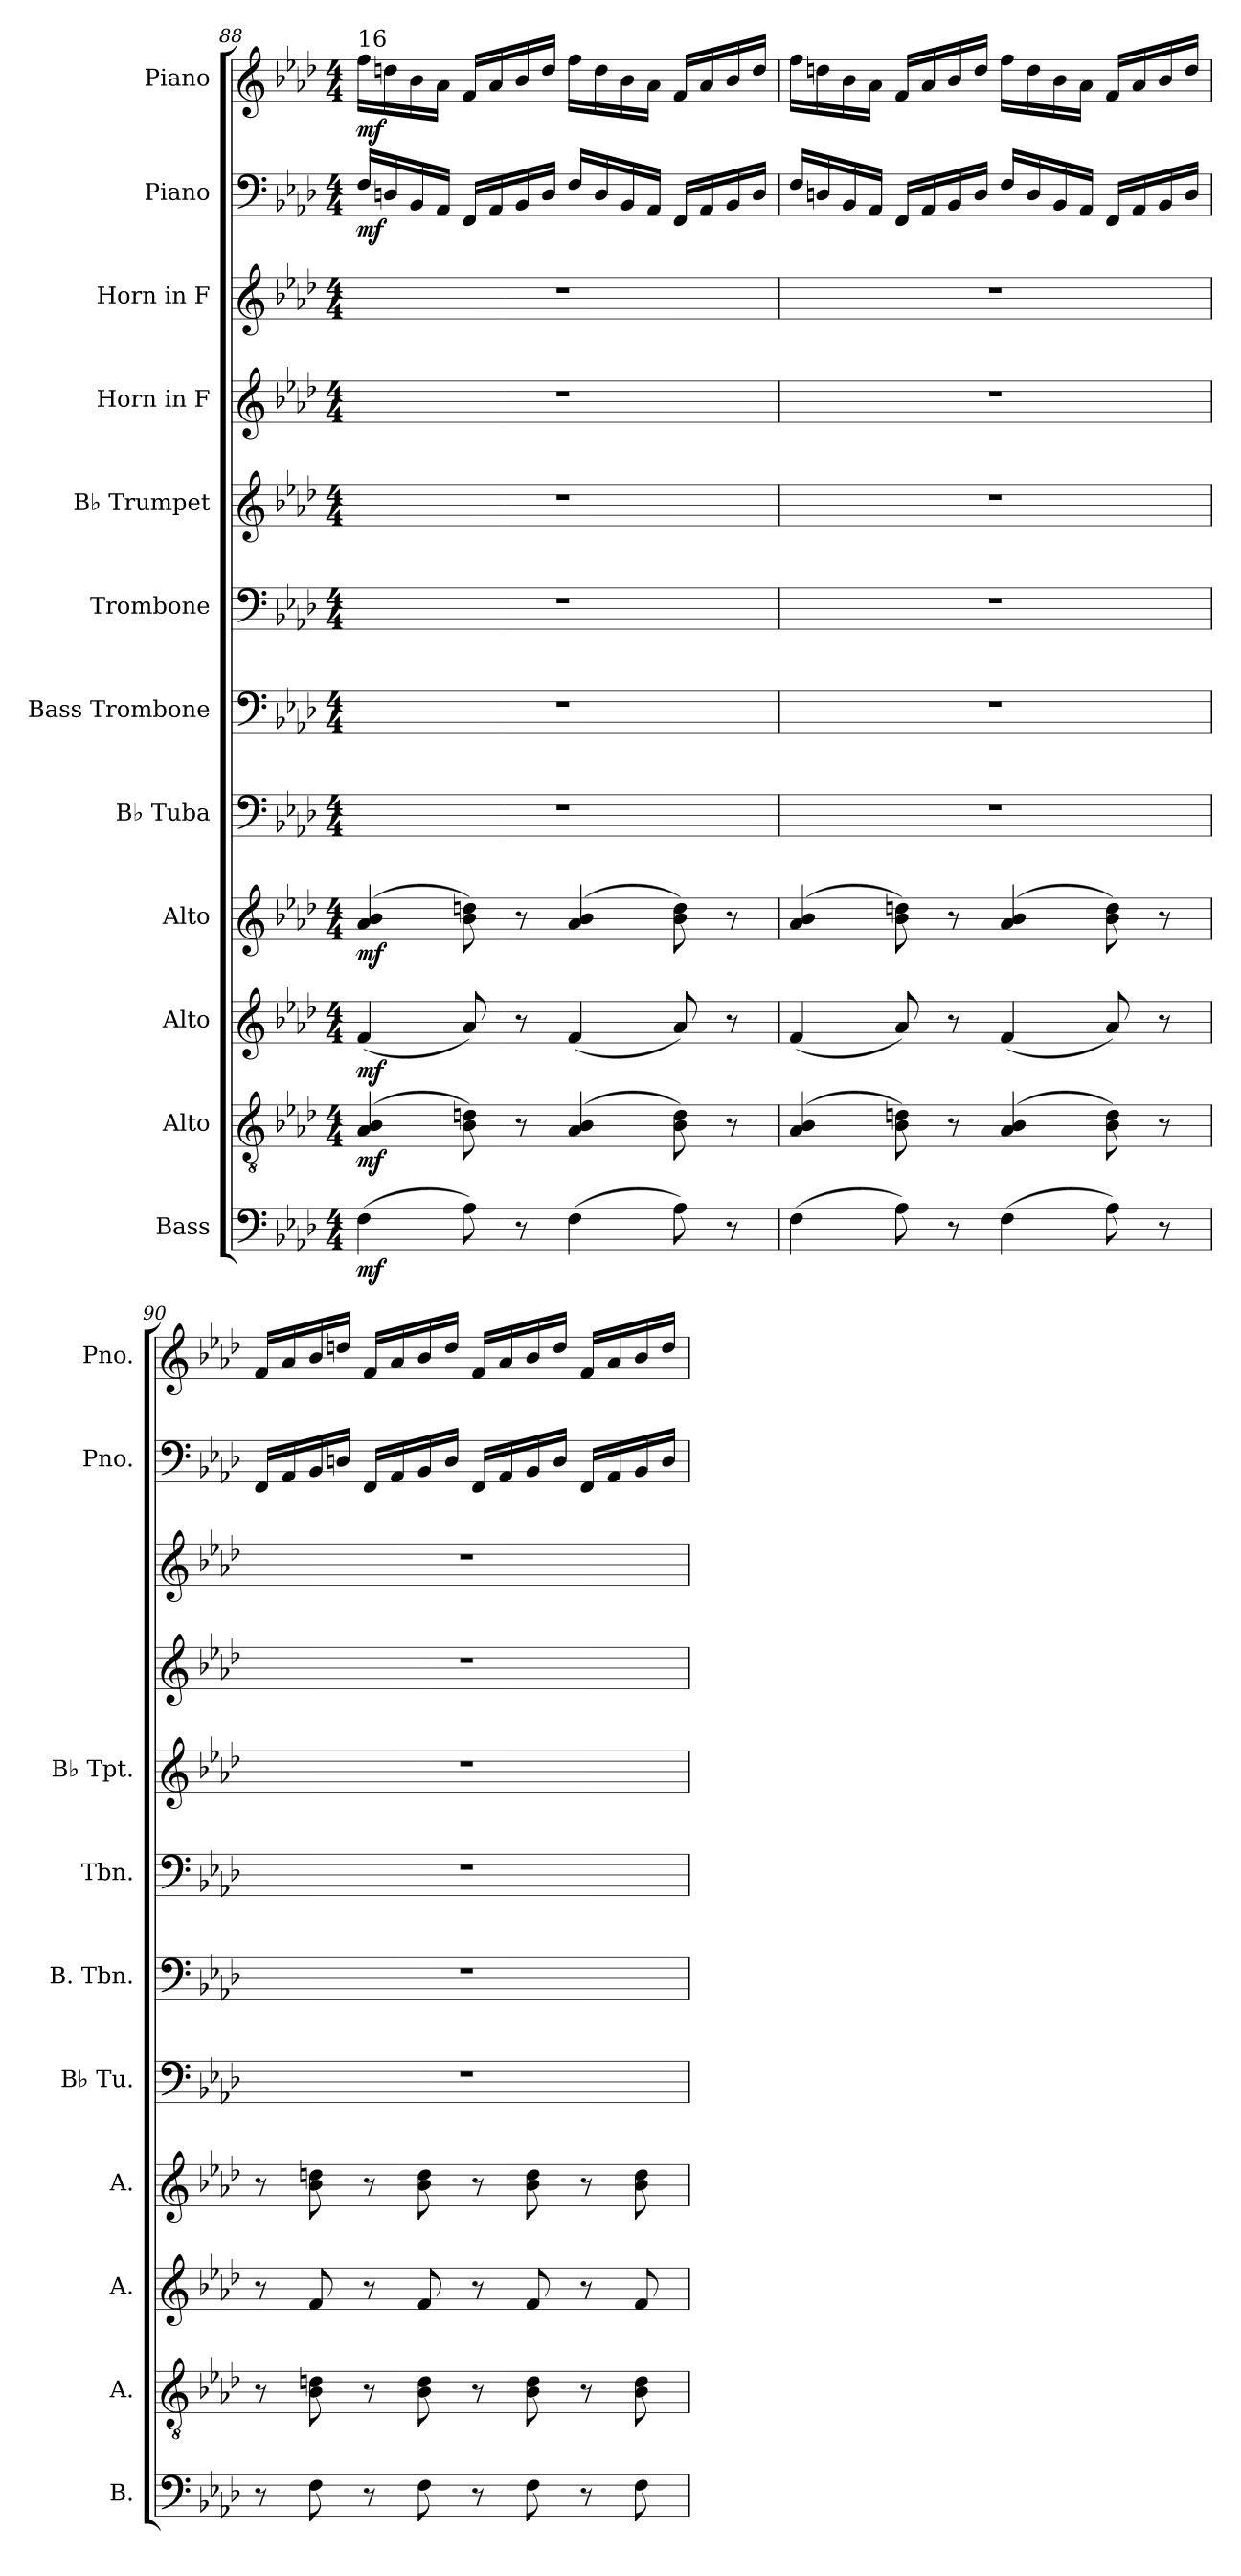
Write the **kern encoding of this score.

**kern	**dynam	**kern	**dynam	**kern	**dynam	**kern	**dynam	**kern	**kern	**kern	**kern	**kern	**kern	**kern	**dynam	**kern	**dynam
*part12	*part12	*part11	*part11	*part10	*part10	*part9	*part9	*part8	*part7	*part6	*part5	*part4	*part3	*part2	*part2	*part1	*part1
*staff12	*staff12	*staff11	*staff11	*staff10	*staff10	*staff9	*staff9	*staff8	*staff7	*staff6	*staff5	*staff4	*staff3	*staff2	*staff2	*staff1	*staff1
*I"Bass	*	*I"Alto	*	*I"Alto	*	*I"Alto	*	*I"B♭ Tuba	*I"Bass Trombone	*I"Trombone	*I"B♭ Trumpet	*I"Horn in F	*I"Horn in F	*I"Piano	*	*I"Piano	*
*I'B.	*	*I'A.	*	*I'A.	*	*I'A.	*	*I'B♭ Tu.	*I'B. Tbn.	*I'Tbn.	*I'B♭ Tpt.	*	*	*I'Pno.	*	*I'Pno.	*
*clefF4	*	*clefGv2	*	*clefG2	*	*clefG2	*	*clefF4	*clefF4	*clefF4	*clefG2	*clefG2	*clefG2	*clefF4	*	*clefG2	*
*	*	*	*	*	*	*	*	*	*	*	*ITrd1c2	*ITrd4c7	*ITrd4c7	*	*	*	*
*k[b-e-a-d-]	*	*k[b-e-a-d-]	*	*k[b-e-a-d-]	*	*k[b-e-a-d-]	*	*k[b-e-a-d-]	*k[b-e-a-d-]	*k[b-e-a-d-]	*k[b-e-a-d-g-c-]	*k[b-e-a-d-g-]	*k[b-e-a-d-g-]	*k[b-e-a-d-]	*	*k[b-e-a-d-]	*
*M4/4	*	*M4/4	*	*M4/4	*	*M4/4	*	*M4/4	*M4/4	*M4/4	*M4/4	*M4/4	*M4/4	*M4/4	*	*M4/4	*
=88	=88	=88	=88	=88	=88	=88	=88	=88	=88	=88	=88	=88	=88	=88	=88	=88	=88
!	!	!	!	!	!	!	!	!	!	!	!	!	!	!	!	!LO:TX:a:t=16	!
!	!LO:DY:b	!	!LO:DY:b	!	!LO:DY:b	!	!LO:DY:b	!	!	!	!	!	!	!	!LO:DY:b	!	!LO:DY:b
(4F\	mf	(4A-/ 4B-/	mf	(4f/	mf	(4a-/ 4b-/	mf	1r	1r	1r	1r	1r	1r	16F/LL	mf	16ff\LL	mf
.	.	.	.	.	.	.	.	.	.	.	.	.	.	16Dn/	.	16ddn\	.
.	.	.	.	.	.	.	.	.	.	.	.	.	.	16BB-/	.	16b-\	.
.	.	.	.	.	.	.	.	.	.	.	.	.	.	16AA-/JJ	.	16a-\JJ	.
8A-\)	.	8B-\ 8dn\)	.	8a-/)	.	8b-\ 8ddn\)	.	.	.	.	.	.	.	16FF/LL	.	16f/LL	.
.	.	.	.	.	.	.	.	.	.	.	.	.	.	16AA-/	.	16a-/	.
8r	.	8r	.	8r	.	8r	.	.	.	.	.	.	.	16BB-/	.	16b-/	.
.	.	.	.	.	.	.	.	.	.	.	.	.	.	16D/JJ	.	16dd/JJ	.
(4F\	.	(4A-/ 4B-/	.	(4f/	.	(4a-/ 4b-/	.	.	.	.	.	.	.	16F/LL	.	16ff\LL	.
.	.	.	.	.	.	.	.	.	.	.	.	.	.	16D/	.	16dd\	.
.	.	.	.	.	.	.	.	.	.	.	.	.	.	16BB-/	.	16b-\	.
.	.	.	.	.	.	.	.	.	.	.	.	.	.	16AA-/JJ	.	16a-\JJ	.
8A-\)	.	8B-\ 8d\)	.	8a-/)	.	8b-\ 8dd\)	.	.	.	.	.	.	.	16FF/LL	.	16f/LL	.
.	.	.	.	.	.	.	.	.	.	.	.	.	.	16AA-/	.	16a-/	.
8r	.	8r	.	8r	.	8r	.	.	.	.	.	.	.	16BB-/	.	16b-/	.
.	.	.	.	.	.	.	.	.	.	.	.	.	.	16D/JJ	.	16dd/JJ	.
!!LO:PB:g=z
=89	=89	=89	=89	=89	=89	=89	=89	=89	=89	=89	=89	=89	=89	=89	=89	=89	=89
(4F\	.	(4A-/ 4B-/	.	(4f/	.	(4a-/ 4b-/	.	1r	1r	1r	1r	1r	1r	16F/LL	.	16ff\LL	.
.	.	.	.	.	.	.	.	.	.	.	.	.	.	16Dn/	.	16ddn\	.
.	.	.	.	.	.	.	.	.	.	.	.	.	.	16BB-/	.	16b-\	.
.	.	.	.	.	.	.	.	.	.	.	.	.	.	16AA-/JJ	.	16a-\JJ	.
8A-\)	.	8B-\ 8dn\)	.	8a-/)	.	8b-\ 8ddn\)	.	.	.	.	.	.	.	16FF/LL	.	16f/LL	.
.	.	.	.	.	.	.	.	.	.	.	.	.	.	16AA-/	.	16a-/	.
8r	.	8r	.	8r	.	8r	.	.	.	.	.	.	.	16BB-/	.	16b-/	.
.	.	.	.	.	.	.	.	.	.	.	.	.	.	16D/JJ	.	16dd/JJ	.
(4F\	.	(4A-/ 4B-/	.	(4f/	.	(4a-/ 4b-/	.	.	.	.	.	.	.	16F/LL	.	16ff\LL	.
.	.	.	.	.	.	.	.	.	.	.	.	.	.	16D/	.	16dd\	.
.	.	.	.	.	.	.	.	.	.	.	.	.	.	16BB-/	.	16b-\	.
.	.	.	.	.	.	.	.	.	.	.	.	.	.	16AA-/JJ	.	16a-\JJ	.
8A-\)	.	8B-\ 8d\)	.	8a-/)	.	8b-\ 8dd\)	.	.	.	.	.	.	.	16FF/LL	.	16f/LL	.
.	.	.	.	.	.	.	.	.	.	.	.	.	.	16AA-/	.	16a-/	.
8r	.	8r	.	8r	.	8r	.	.	.	.	.	.	.	16BB-/	.	16b-/	.
.	.	.	.	.	.	.	.	.	.	.	.	.	.	16D/JJ	.	16dd/JJ	.
=90	=90	=90	=90	=90	=90	=90	=90	=90	=90	=90	=90	=90	=90	=90	=90	=90	=90
8r	.	8r	.	8r	.	8r	.	1r	1r	1r	1r	1r	1r	16FF/LL	.	16f/LL	.
.	.	.	.	.	.	.	.	.	.	.	.	.	.	16AA-/	.	16a-/	.
8F\	.	8B-\ 8dn\	.	8f/	.	8b-\ 8ddn\	.	.	.	.	.	.	.	16BB-/	.	16b-/	.
.	.	.	.	.	.	.	.	.	.	.	.	.	.	16Dn/JJ	.	16ddn/JJ	.
8r	.	8r	.	8r	.	8r	.	.	.	.	.	.	.	16FF/LL	.	16f/LL	.
.	.	.	.	.	.	.	.	.	.	.	.	.	.	16AA-/	.	16a-/	.
8F\	.	8B-\ 8d\	.	8f/	.	8b-\ 8dd\	.	.	.	.	.	.	.	16BB-/	.	16b-/	.
.	.	.	.	.	.	.	.	.	.	.	.	.	.	16D/JJ	.	16dd/JJ	.
8r	.	8r	.	8r	.	8r	.	.	.	.	.	.	.	16FF/LL	.	16f/LL	.
.	.	.	.	.	.	.	.	.	.	.	.	.	.	16AA-/	.	16a-/	.
8F\	.	8B-\ 8d\	.	8f/	.	8b-\ 8dd\	.	.	.	.	.	.	.	16BB-/	.	16b-/	.
.	.	.	.	.	.	.	.	.	.	.	.	.	.	16D/JJ	.	16dd/JJ	.
8r	.	8r	.	8r	.	8r	.	.	.	.	.	.	.	16FF/LL	.	16f/LL	.
.	.	.	.	.	.	.	.	.	.	.	.	.	.	16AA-/	.	16a-/	.
8F\	.	8B-\ 8d\	.	8f/	.	8b-\ 8dd\	.	.	.	.	.	.	.	16BB-/	.	16b-/	.
.	.	.	.	.	.	.	.	.	.	.	.	.	.	16D/JJ	.	16dd/JJ	.
=	=	=	=	=	=	=	=	=	=	=	=	=	=	=	=	=	=
*-	*-	*-	*-	*-	*-	*-	*-	*-	*-	*-	*-	*-	*-	*-	*-	*-	*-
